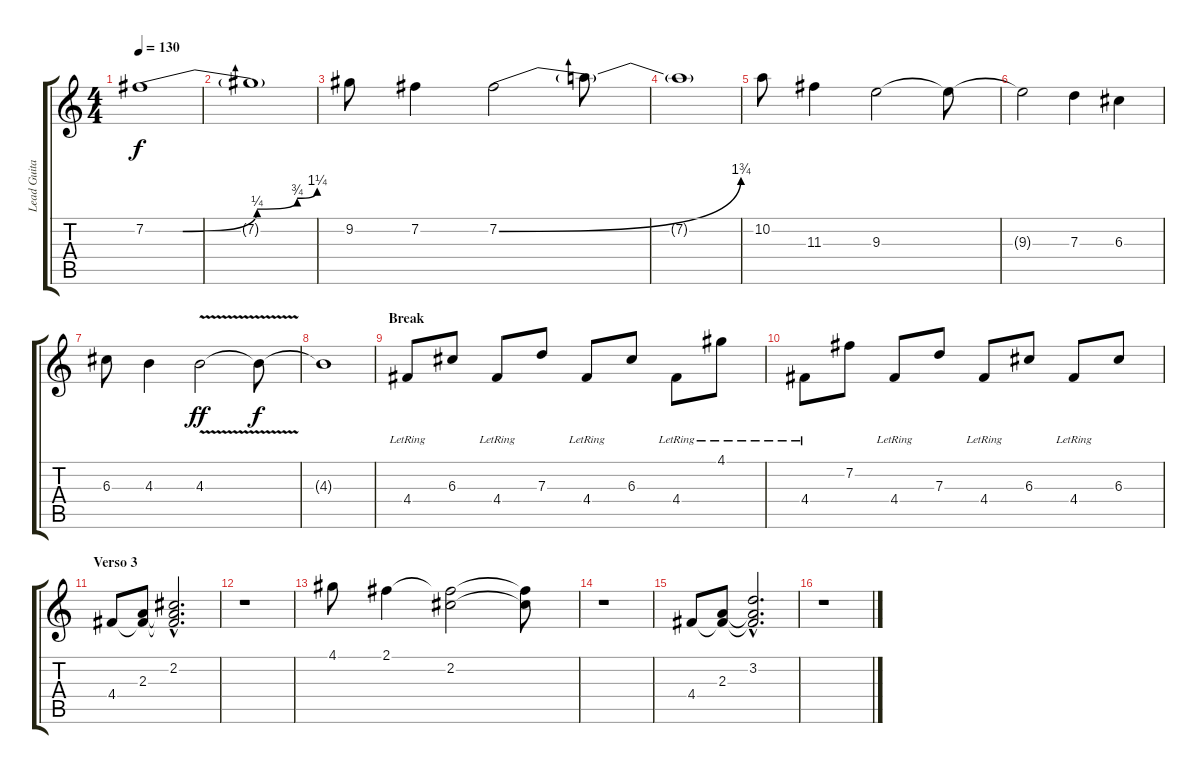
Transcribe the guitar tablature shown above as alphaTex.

\track ("Lead Guitar" "Lead Guita") {instrument electricguitarjazz}
\staff {score tabs}
\tuning (E4 B3 G3 D3 A2 E2) {hide}
\ts (4 4)
\tempo 130
\clef g2
\ks c
7.2{be (custom 0 0 13 0 39 1 53 3 60 5)}.1{dy f volume 14 instrument distortionguitar} |
7.2{t}.1 |
9.2.8 7.2.4 7.2{be (bend 0 0 60 7)}.2 7.2{t}.8 |
7.2{t}.1 |
10.2.8 11.3.4 9.3.2 9.3{t}.8 |
9.3{t}.2 7.3.4 6.3.4 |
6.3.8 4.3.4 4.3{v}.2{dy ff volume 9 instrument distortionguitar} 4.3{t}.8{dy f} |
4.3{t}.1 |
\section ("" "Break")
4.4{lr}.8{volume 11 instrument electricguitarjazz} 6.3.8 4.4{lr}.8 7.3.8 4.4{lr}.8 6.3.8 4.4{lr}.8 4.1{lr}.8 |
4.4{lr}.8 7.2.8 4.4{lr}.8 7.3.8 4.4{lr}.8 6.3.8 4.4{lr}.8 6.3.8 |
\section ("" "Verso 3")
4.4.8{volume 11 instrument electricguitarjazz} (2.3 4.4{t}).8 (2.2{hac} 2.3{hac t} 4.4{hac t}).2{d} |
r.1 |
4.1.8 2.1.4 (2.1{t} 2.2).2 (2.1{t} 2.2{t}).8 |
r.1 |
4.4.8 (2.3 4.4{t}).8 (3.2{hac} 2.3{hac t} 4.4{hac t}).2{d} |
r.1
